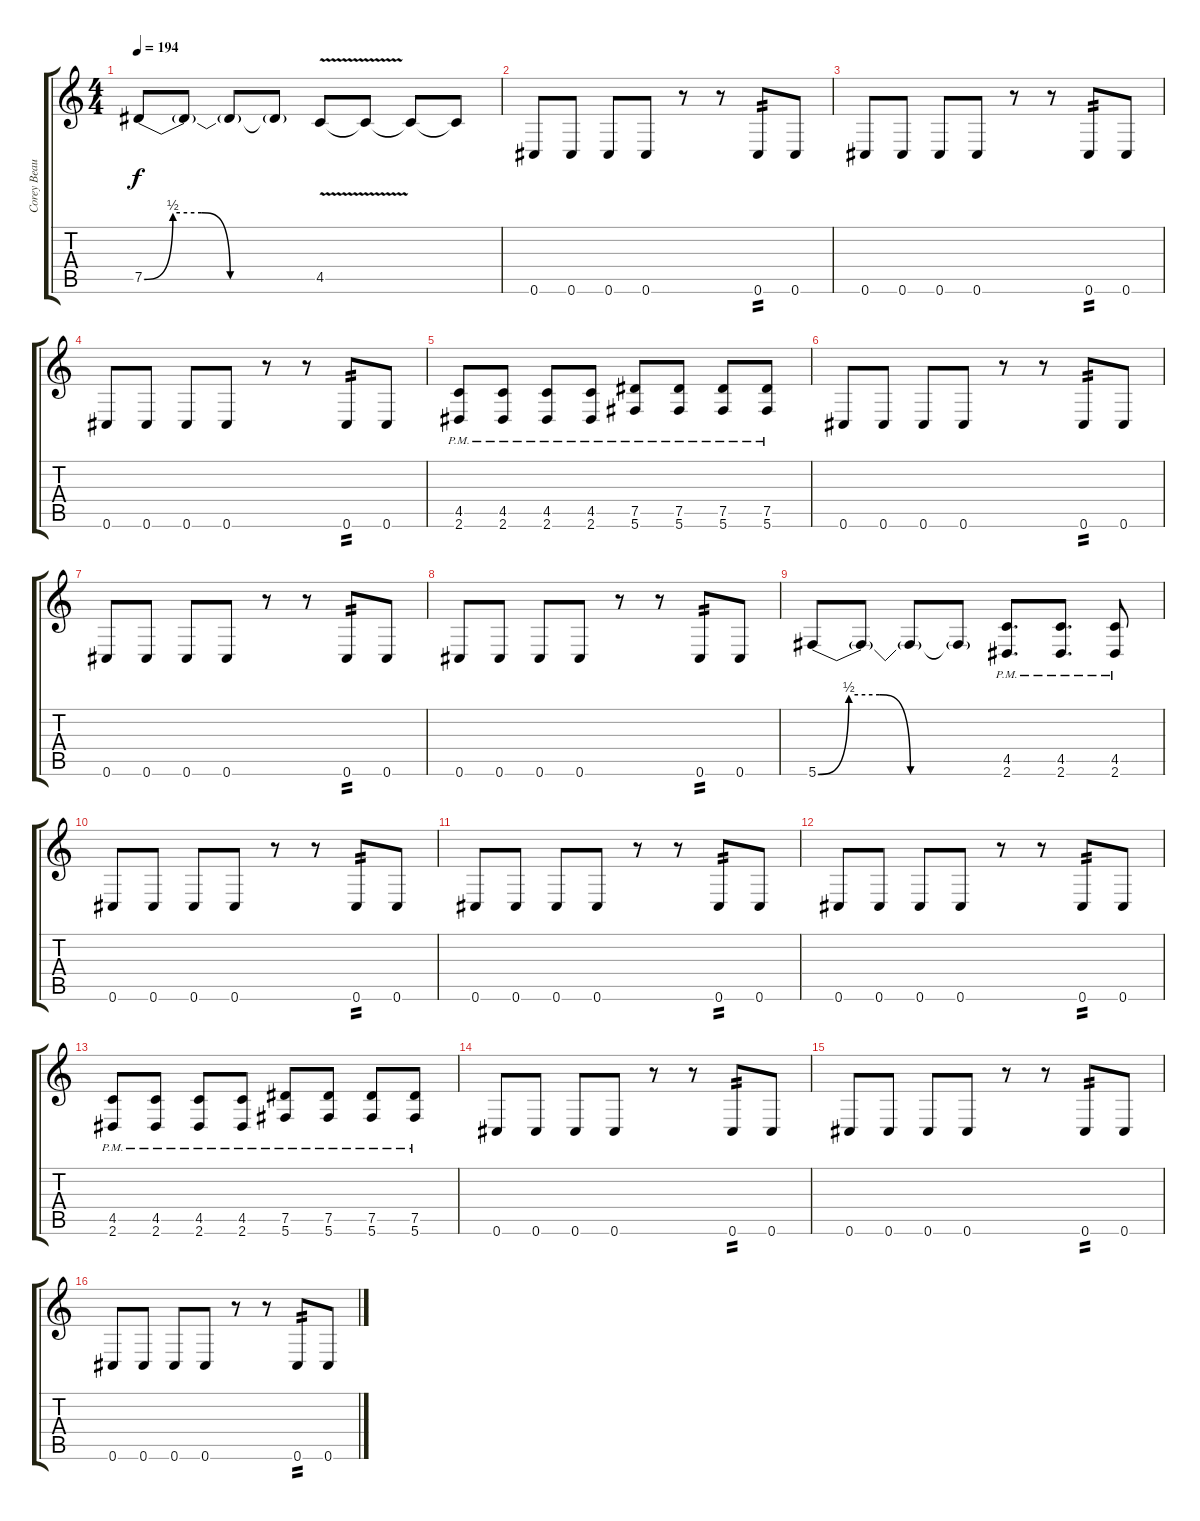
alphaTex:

\track ("Corey Beaulieu" "Corey Beau") {instrument distortionguitar}
\staff {score tabs}
\tuning (Eb4 Bb3 Gb3 Db3 Ab2 Db2) {hide}
\ts (4 4)
\tempo 194
\clef g2
\ks c
7.5{be (custom 0 0 10 2 20 2 30 0 60 0)}.8{dy f} 7.5{t}.8 7.5{t}.8 7.5{t}.8 4.5{v}.8 4.5{t}.8 4.5{t}.8 4.5{t}.8 |
0.6.8 0.6.8 0.6.8 0.6.8 r.8 r.8 0.6.8{tp 2} 0.6.8 |
0.6.8 0.6.8 0.6.8 0.6.8 r.8 r.8 0.6.8{tp 2} 0.6.8 |
0.6.8 0.6.8 0.6.8 0.6.8 r.8 r.8 0.6.8{tp 2} 0.6.8 |
(4.5{pm} 2.6{pm}).8 (4.5{pm} 2.6{pm}).8 (4.5{pm} 2.6{pm}).8 (4.5{pm} 2.6{pm}).8 (7.5{pm} 5.6{pm}).8 (7.5{pm} 5.6{pm}).8 (7.5{pm} 5.6{pm}).8 (7.5{pm} 5.6{pm}).8 |
0.6.8 0.6.8 0.6.8 0.6.8 r.8 r.8 0.6.8{tp 2} 0.6.8 |
0.6.8 0.6.8 0.6.8 0.6.8 r.8 r.8 0.6.8{tp 2} 0.6.8 |
0.6.8 0.6.8 0.6.8 0.6.8 r.8 r.8 0.6.8{tp 2} 0.6.8 |
5.6{be (custom 0 0 10 2 20 2 30 0 60 0)}.8 5.6{t}.8 5.6{t}.8 5.6{t}.8 (4.5{pm} 2.6{pm}).8{d} (4.5{pm} 2.6{pm}).8{d} (4.5{pm} 2.6{pm}).8 |
0.6.8 0.6.8 0.6.8 0.6.8 r.8 r.8 0.6.8{tp 2} 0.6.8 |
0.6.8 0.6.8 0.6.8 0.6.8 r.8 r.8 0.6.8{tp 2} 0.6.8 |
0.6.8 0.6.8 0.6.8 0.6.8 r.8 r.8 0.6.8{tp 2} 0.6.8 |
(4.5{pm} 2.6{pm}).8 (4.5{pm} 2.6{pm}).8 (4.5{pm} 2.6{pm}).8 (4.5{pm} 2.6{pm}).8 (7.5{pm} 5.6{pm}).8 (7.5{pm} 5.6{pm}).8 (7.5{pm} 5.6{pm}).8 (7.5{pm} 5.6{pm}).8 |
0.6.8 0.6.8 0.6.8 0.6.8 r.8 r.8 0.6.8{tp 2} 0.6.8 |
0.6.8 0.6.8 0.6.8 0.6.8 r.8 r.8 0.6.8{tp 2} 0.6.8 |
0.6.8 0.6.8 0.6.8 0.6.8 r.8 r.8 0.6.8{tp 2} 0.6.8
